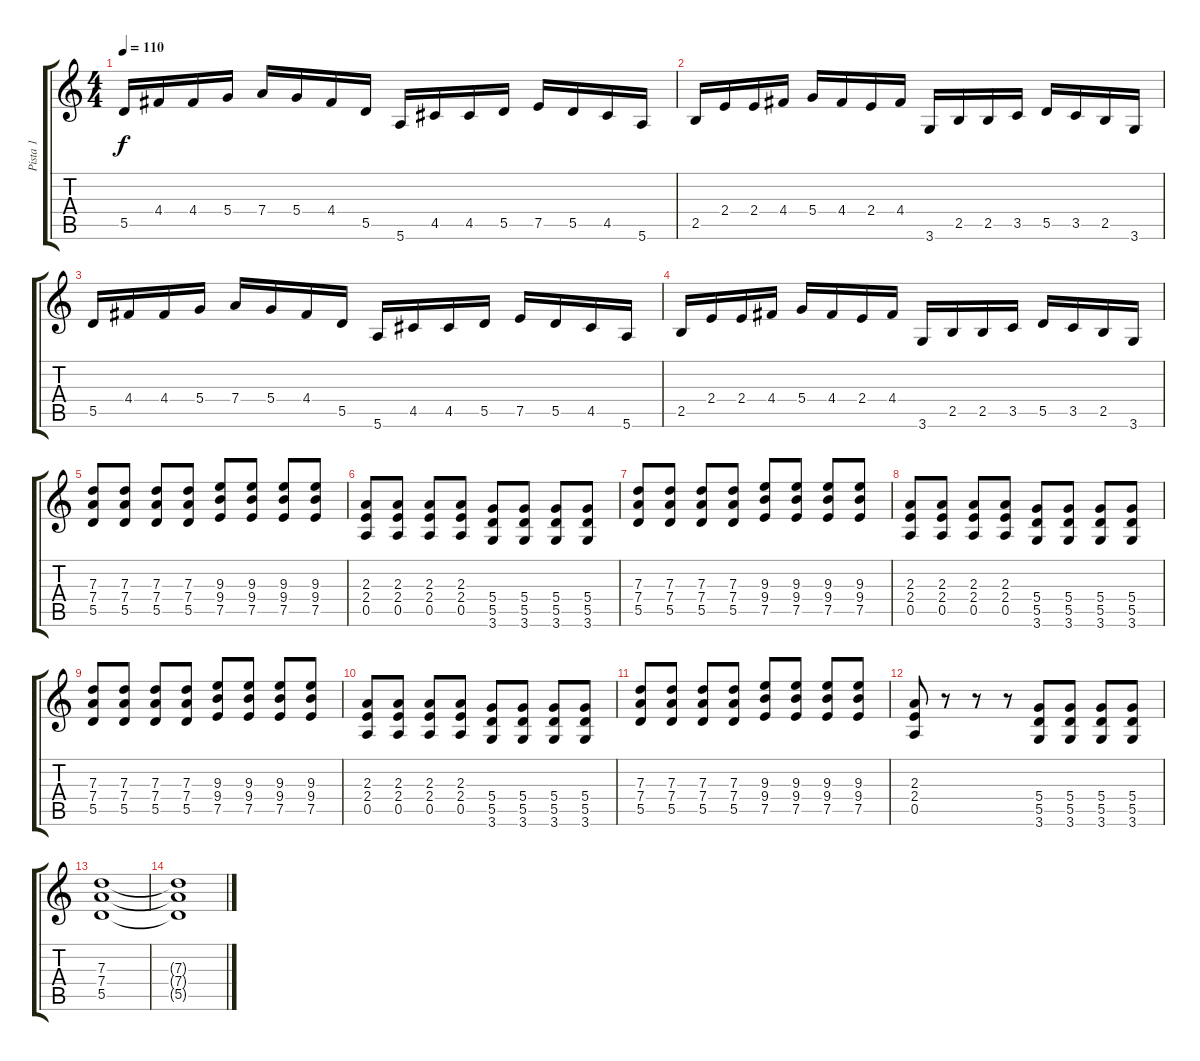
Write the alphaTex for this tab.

\track ("Pista 1" "Pista 1") {instrument distortionguitar}
\staff {score tabs}
\tuning (E4 B3 G3 D3 A2 E2) {hide}
\ts (4 4)
\tempo 110
\clef g2
\ks c
5.5.16{dy f} 4.4.16 4.4.16 5.4.16 7.4.16 5.4.16 4.4.16 5.5.16 5.6.16 4.5.16 4.5.16 5.5.16 7.5.16 5.5.16 4.5.16 5.6.16 |
2.5.16 2.4.16 2.4.16 4.4.16 5.4.16 4.4.16 2.4.16 4.4.16 3.6.16 2.5.16 2.5.16 3.5.16 5.5.16 3.5.16 2.5.16 3.6.16 |
5.5.16 4.4.16 4.4.16 5.4.16 7.4.16 5.4.16 4.4.16 5.5.16 5.6.16 4.5.16 4.5.16 5.5.16 7.5.16 5.5.16 4.5.16 5.6.16 |
2.5.16 2.4.16 2.4.16 4.4.16 5.4.16 4.4.16 2.4.16 4.4.16 3.6.16 2.5.16 2.5.16 3.5.16 5.5.16 3.5.16 2.5.16 3.6.16 |
(7.3 7.4 5.5).8 (7.3 7.4 5.5).8 (7.3 7.4 5.5).8 (7.3 7.4 5.5).8 (9.3 9.4 7.5).8 (9.3 9.4 7.5).8 (9.3 9.4 7.5).8 (9.3 9.4 7.5).8 |
(2.3 2.4 0.5).8 (2.3 2.4 0.5).8 (2.3 2.4 0.5).8 (2.3 2.4 0.5).8 (5.4 5.5 3.6).8 (5.4 5.5 3.6).8 (5.4 5.5 3.6).8 (5.4 5.5 3.6).8 |
(7.3 7.4 5.5).8 (7.3 7.4 5.5).8 (7.3 7.4 5.5).8 (7.3 7.4 5.5).8 (9.3 9.4 7.5).8 (9.3 9.4 7.5).8 (9.3 9.4 7.5).8 (9.3 9.4 7.5).8 |
(2.3 2.4 0.5).8 (2.3 2.4 0.5).8 (2.3 2.4 0.5).8 (2.3 2.4 0.5).8 (5.4 5.5 3.6).8 (5.4 5.5 3.6).8 (5.4 5.5 3.6).8 (5.4 5.5 3.6).8 |
(7.3 7.4 5.5).8 (7.3 7.4 5.5).8 (7.3 7.4 5.5).8 (7.3 7.4 5.5).8 (9.3 9.4 7.5).8 (9.3 9.4 7.5).8 (9.3 9.4 7.5).8 (9.3 9.4 7.5).8 |
(2.3 2.4 0.5).8 (2.3 2.4 0.5).8 (2.3 2.4 0.5).8 (2.3 2.4 0.5).8 (5.4 5.5 3.6).8 (5.4 5.5 3.6).8 (5.4 5.5 3.6).8 (5.4 5.5 3.6).8 |
(7.3 7.4 5.5).8 (7.3 7.4 5.5).8 (7.3 7.4 5.5).8 (7.3 7.4 5.5).8 (9.3 9.4 7.5).8 (9.3 9.4 7.5).8 (9.3 9.4 7.5).8 (9.3 9.4 7.5).8 |
(2.3 2.4 0.5).8 r.8 r.8 r.8 (5.4 5.5 3.6).8 (5.4 5.5 3.6).8 (5.4 5.5 3.6).8 (5.4 5.5 3.6).8 |
(7.3 7.4 5.5).1 |
(7.3{t} 7.4{t} 5.5{t}).1
